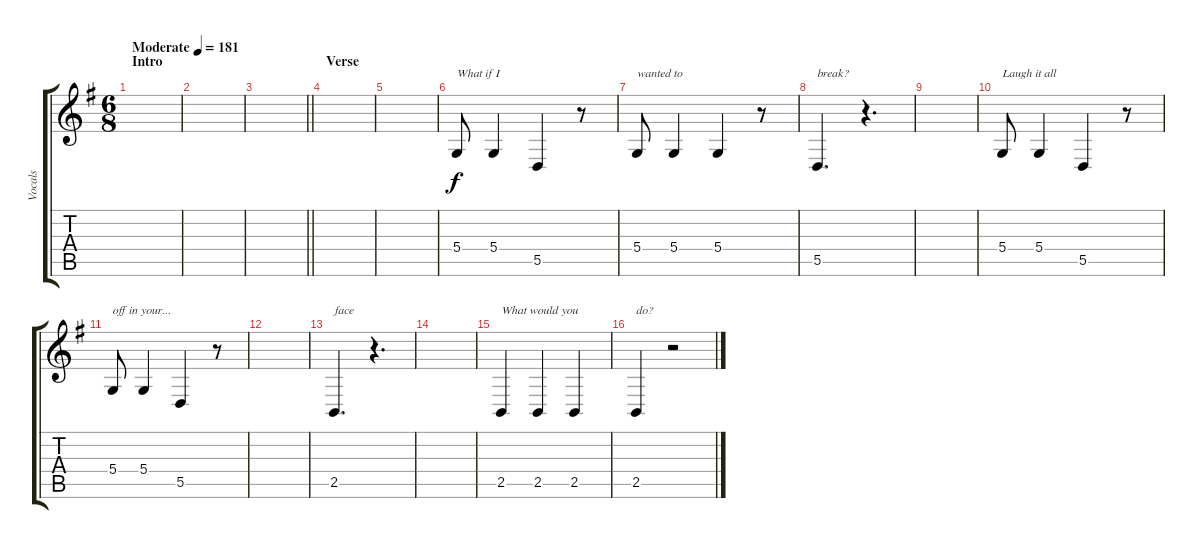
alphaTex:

\track ("Vocals" "Vocals") {instrument clarinet}
\staff {score tabs}
\tuning (E4 B3 G3 D3 A2 E2) {hide}
\ts (6 8)
\section ("" "Intro")
\tempo (181 "Moderate")
\clef g2
\ks eminor
|
|
\barLineRight lightlight
|
\section ("" "Verse")
|
|
5.4.8{txt "What if I"} 5.4.4 5.5.4 r.8 |
5.4.8{txt "wanted to "} 5.4.4 5.4.4 r.8 |
5.5.4{d txt "break?"} r.4{d} |
|
5.4.8{txt "Laugh it all "} 5.4.4 5.5.4 r.8 |
5.4.8{txt "off in your..."} 5.4.4 5.5.4 r.8 |
|
2.5.4{d txt "face"} r.4{d} |
|
2.5.4{txt "What would you"} 2.5.4 2.5.4 |
2.5.4{txt "do?"} r.2
